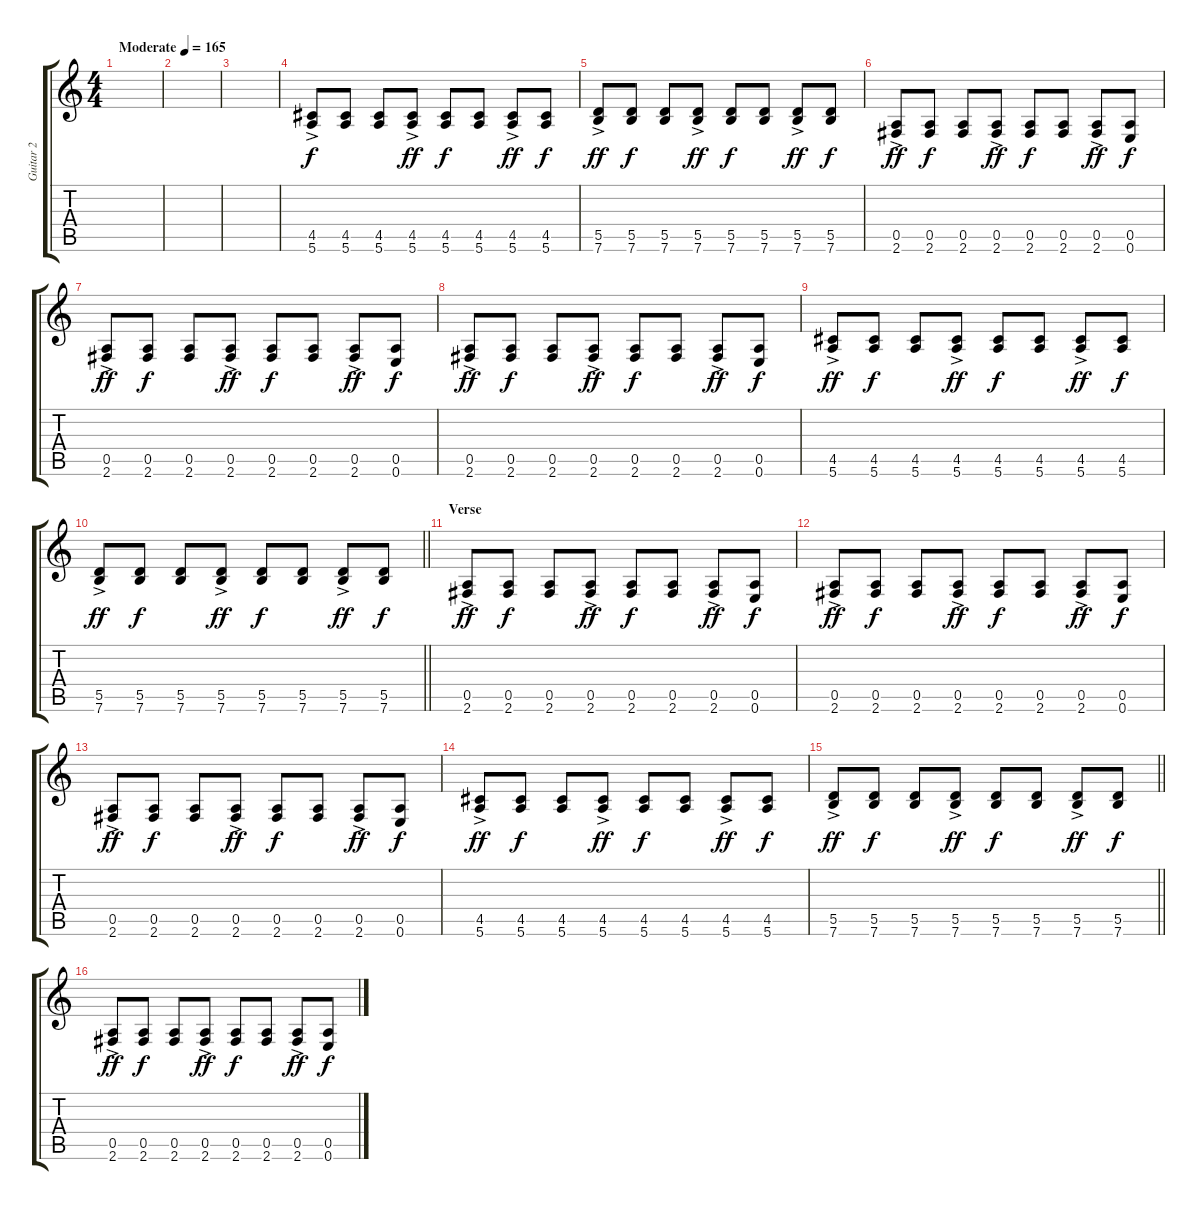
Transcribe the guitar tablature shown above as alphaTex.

\track ("Guitar 2" "Guitar 2") {instrument overdrivenguitar}
\staff {score tabs}
\tuning (E4 B3 G3 D3 A2 E2) {hide}
\ts (4 4)
\tempo (165 "Moderate")
\clef g2
\ks c
|
|
|
(4.5{ac} 5.6).8 (4.5 5.6).8{dy f} (4.5 5.6).8 (4.5{ac} 5.6).8{dy ff} (4.5 5.6).8{dy f} (4.5 5.6).8 (4.5{ac} 5.6).8{dy ff} (4.5 5.6).8{dy f} |
(5.5{ac} 7.6).8{dy ff} (5.5 7.6).8{dy f} (5.5 7.6).8 (5.5{ac} 7.6).8{dy ff} (5.5 7.6).8{dy f} (5.5 7.6).8 (5.5{ac} 7.6).8{dy ff} (5.5 7.6).8{dy f} |
(0.5 2.6{ac}).8{dy ff} (0.5 2.6).8{dy f} (0.5 2.6).8 (0.5 2.6{ac}).8{dy ff} (0.5 2.6).8{dy f} (0.5 2.6).8 (0.5 2.6{ac}).8{dy ff} (0.5 0.6).8{dy f} |
(0.5 2.6{ac}).8{dy ff} (0.5 2.6).8{dy f} (0.5 2.6).8 (0.5 2.6{ac}).8{dy ff} (0.5 2.6).8{dy f} (0.5 2.6).8 (0.5 2.6{ac}).8{dy ff} (0.5 0.6).8{dy f} |
(0.5 2.6{ac}).8{dy ff} (0.5 2.6).8{dy f} (0.5 2.6).8 (0.5 2.6{ac}).8{dy ff} (0.5 2.6).8{dy f} (0.5 2.6).8 (0.5 2.6{ac}).8{dy ff} (0.5 0.6).8{dy f} |
(4.5{ac} 5.6).8{dy ff} (4.5 5.6).8{dy f} (4.5 5.6).8 (4.5{ac} 5.6).8{dy ff} (4.5 5.6).8{dy f} (4.5 5.6).8 (4.5{ac} 5.6).8{dy ff} (4.5 5.6).8{dy f} |
\barLineRight lightlight
(5.5{ac} 7.6).8{dy ff} (5.5 7.6).8{dy f} (5.5 7.6).8 (5.5{ac} 7.6).8{dy ff} (5.5 7.6).8{dy f} (5.5 7.6).8 (5.5{ac} 7.6).8{dy ff} (5.5 7.6).8{dy f} |
\section ("" "Verse")
(0.5 2.6{ac}).8{dy ff} (0.5 2.6).8{dy f} (0.5 2.6).8 (0.5 2.6{ac}).8{dy ff} (0.5 2.6).8{dy f} (0.5 2.6).8 (0.5 2.6{ac}).8{dy ff} (0.5 0.6).8{dy f} |
(0.5 2.6{ac}).8{dy ff} (0.5 2.6).8{dy f} (0.5 2.6).8 (0.5 2.6{ac}).8{dy ff} (0.5 2.6).8{dy f} (0.5 2.6).8 (0.5 2.6{ac}).8{dy ff} (0.5 0.6).8{dy f} |
(0.5 2.6{ac}).8{dy ff} (0.5 2.6).8{dy f} (0.5 2.6).8 (0.5 2.6{ac}).8{dy ff} (0.5 2.6).8{dy f} (0.5 2.6).8 (0.5 2.6{ac}).8{dy ff} (0.5 0.6).8{dy f} |
(4.5{ac} 5.6).8{dy ff} (4.5 5.6).8{dy f} (4.5 5.6).8 (4.5{ac} 5.6).8{dy ff} (4.5 5.6).8{dy f} (4.5 5.6).8 (4.5{ac} 5.6).8{dy ff} (4.5 5.6).8{dy f} |
\barLineRight lightlight
(5.5{ac} 7.6).8{dy ff} (5.5 7.6).8{dy f} (5.5 7.6).8 (5.5{ac} 7.6).8{dy ff} (5.5 7.6).8{dy f} (5.5 7.6).8 (5.5{ac} 7.6).8{dy ff} (5.5 7.6).8{dy f} |
(0.5 2.6{ac}).8{dy ff} (0.5 2.6).8{dy f} (0.5 2.6).8 (0.5 2.6{ac}).8{dy ff} (0.5 2.6).8{dy f} (0.5 2.6).8 (0.5 2.6{ac}).8{dy ff} (0.5 0.6).8{dy f}
